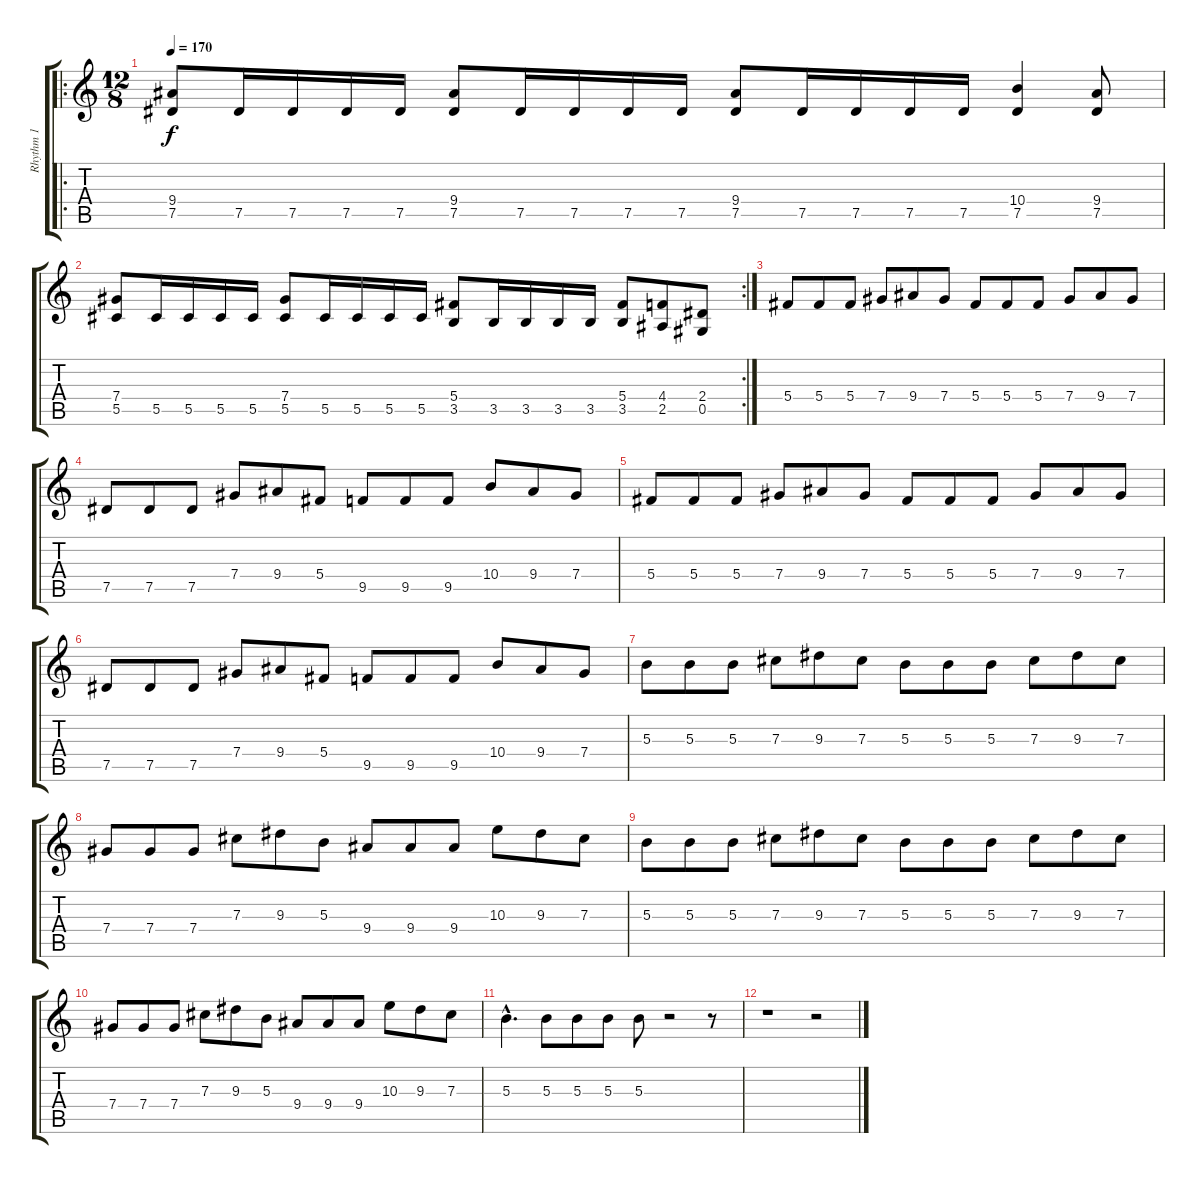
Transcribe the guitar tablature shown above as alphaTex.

\track ("Rhythm 1" "Rhythm 1") {instrument distortionguitar}
\staff {score tabs}
\tuning (Eb4 Bb3 Gb3 Db3 Ab2 Eb2) {hide}
\ro
\ts (12 8)
\tempo 170
\clef g2
\ks c
(9.4 7.5).8{dy f} 7.5.16 7.5.16 7.5.16 7.5.16 (9.4 7.5).8 7.5.16 7.5.16 7.5.16 7.5.16 (9.4 7.5).8 7.5.16 7.5.16 7.5.16 7.5.16 (10.4 7.5).4 (9.4 7.5).8 |
\rc 2
(7.4 5.5).8 5.5.16 5.5.16 5.5.16 5.5.16 (7.4 5.5).8 5.5.16 5.5.16 5.5.16 5.5.16 (5.4 3.5).8 3.5.16 3.5.16 3.5.16 3.5.16 (5.4 3.5).8 (4.4 2.5).8 (2.4 0.5).8 |
5.4.8 5.4.8 5.4.8 7.4.8 9.4.8 7.4.8 5.4.8 5.4.8 5.4.8 7.4.8 9.4.8 7.4.8 |
7.5.8 7.5.8 7.5.8 7.4.8 9.4.8 5.4.8 9.5.8 9.5.8 9.5.8 10.4.8 9.4.8 7.4.8 |
5.4.8 5.4.8 5.4.8 7.4.8 9.4.8 7.4.8 5.4.8 5.4.8 5.4.8 7.4.8 9.4.8 7.4.8 |
7.5.8 7.5.8 7.5.8 7.4.8 9.4.8 5.4.8 9.5.8 9.5.8 9.5.8 10.4.8 9.4.8 7.4.8 |
5.3.8 5.3.8 5.3.8 7.3.8 9.3.8 7.3.8 5.3.8 5.3.8 5.3.8 7.3.8 9.3.8 7.3.8 |
7.4.8 7.4.8 7.4.8 7.3.8 9.3.8 5.3.8 9.4.8 9.4.8 9.4.8 10.3.8 9.3.8 7.3.8 |
5.3.8 5.3.8 5.3.8 7.3.8 9.3.8 7.3.8 5.3.8 5.3.8 5.3.8 7.3.8 9.3.8 7.3.8 |
7.4.8 7.4.8 7.4.8 7.3.8 9.3.8 5.3.8 9.4.8 9.4.8 9.4.8 10.3.8 9.3.8 7.3.8 |
5.3{hac}.4{d} 5.3.8 5.3.8 5.3.8 5.3.8 r.2 r.8 |
r.1 r.2
